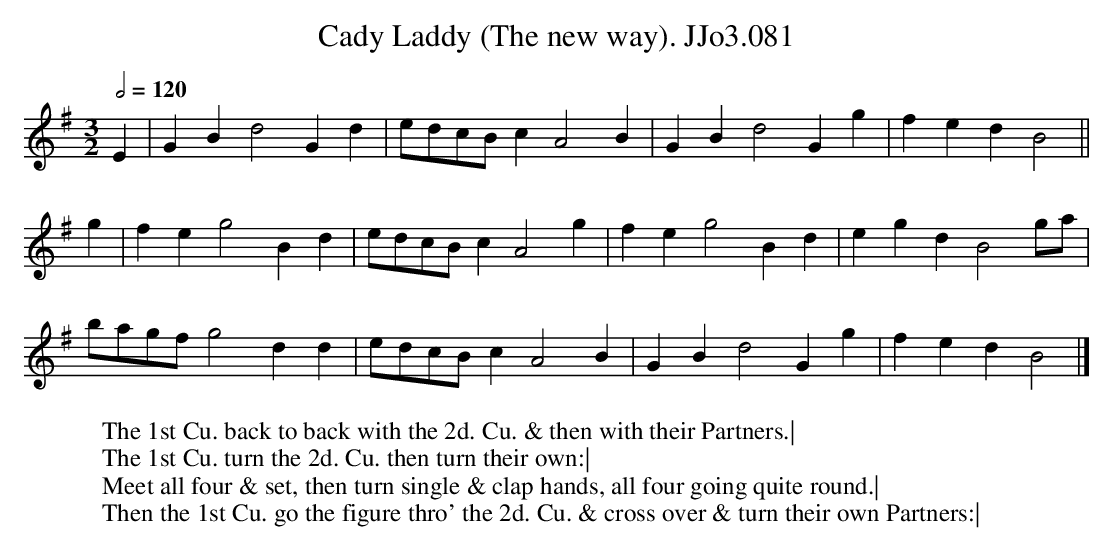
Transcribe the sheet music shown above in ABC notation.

X:1
T:Cady Laddy (The new way). JJo3.081
M:3/2
L:1/4
Q:1/2=120
K:G
E | GB d2 Gd | e/d/c/B/ cA2B | GB d2 Gg | fed B2 ||
g | fe g2 Bd | e/d/c/B/ cA2 g | fe g2 Bd | egdB2 g/a/ |
b/a/g/f/ g2 dd | e/d/c/B/ cA2 B | GB d2 Gg | fed B2 |]
W:The 1st Cu. back to back with the 2d. Cu. & then with their Partners.|
W:The 1st Cu. turn the 2d. Cu. then turn their own:|
W:Meet all four & set, then turn single & clap hands, all four going quite round.|
W:Then the 1st Cu. go the figure thro' the 2d. Cu. & cross over & turn their own Partners:|
